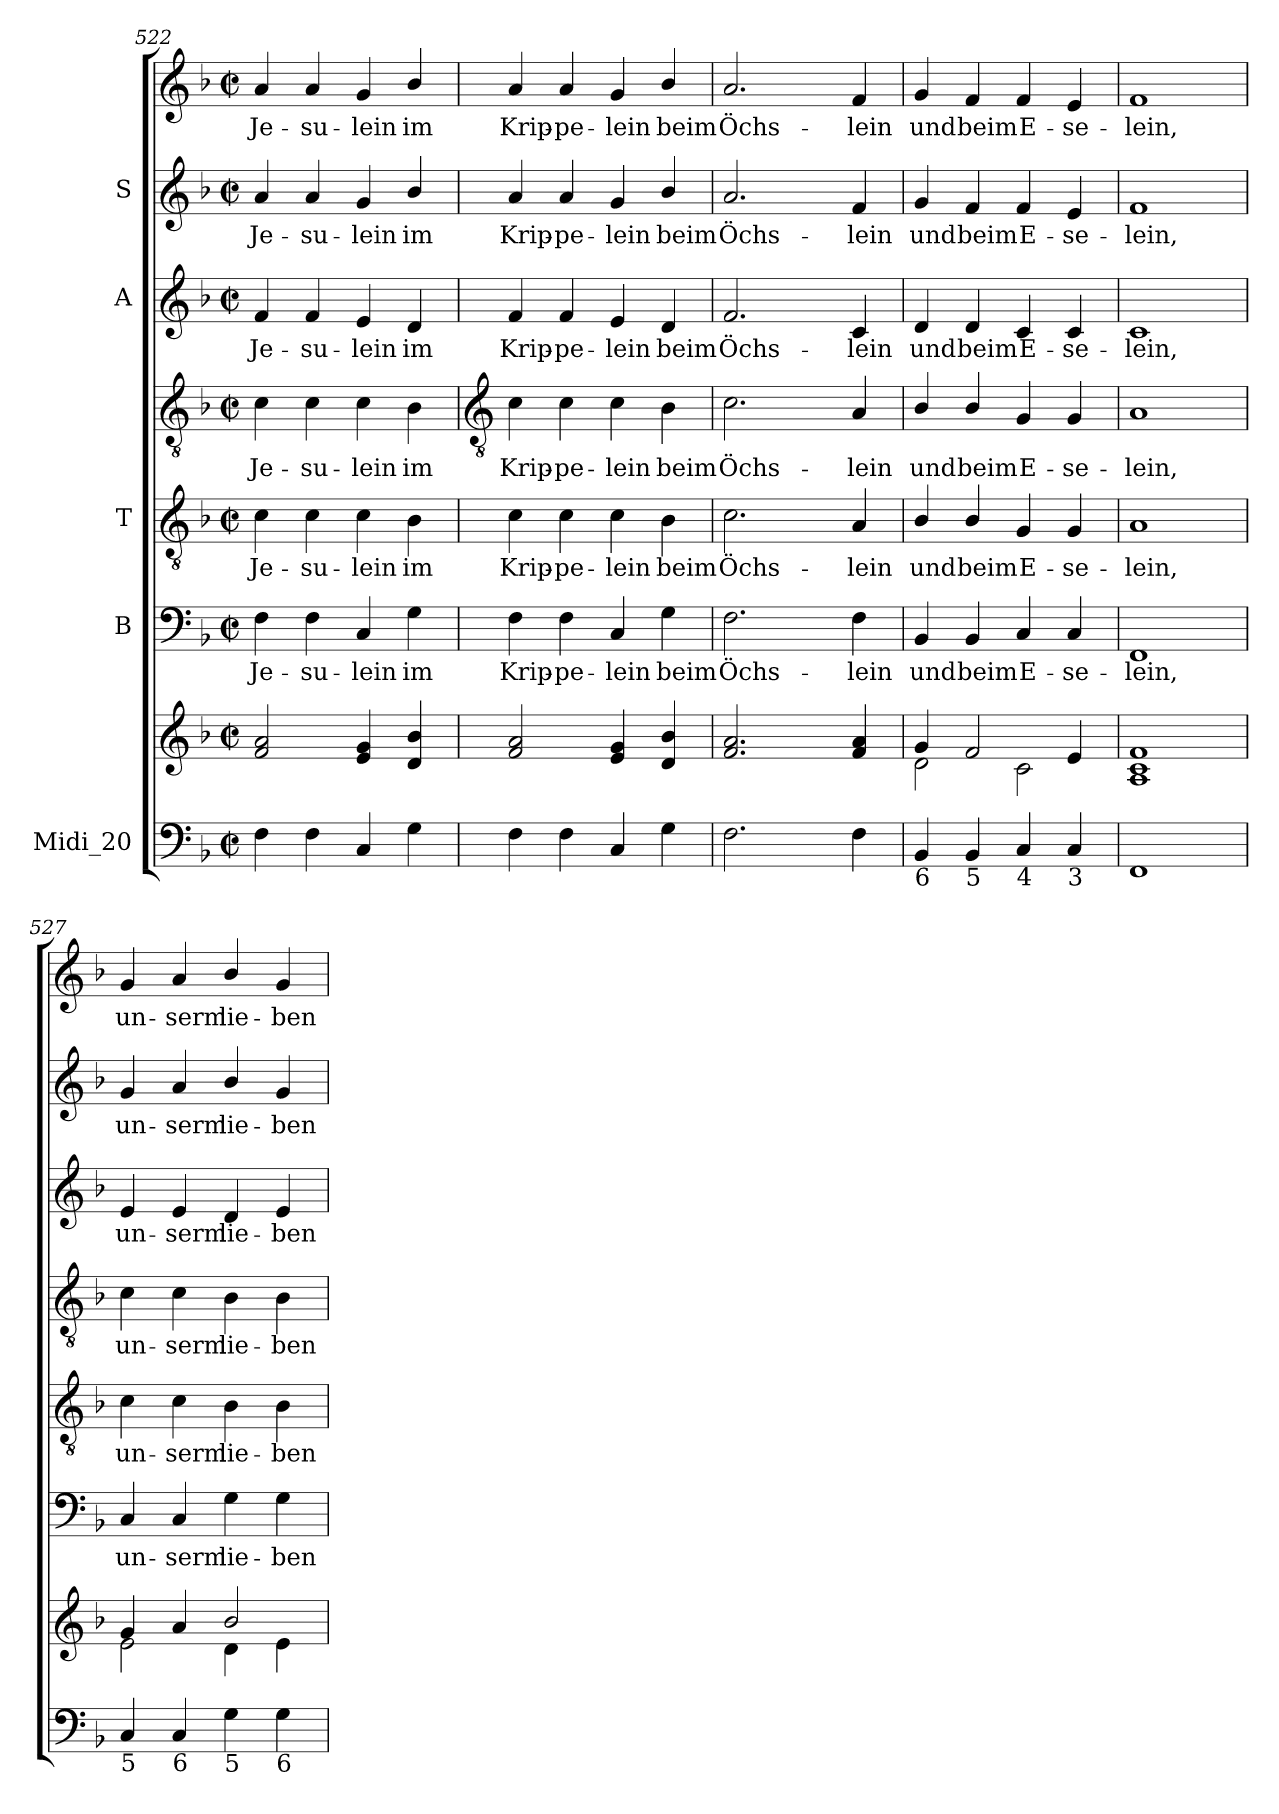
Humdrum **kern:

**kern	**kern	**kern	**text	**kern	**text	**kern	**text	**kern	**text	**kern	**text	**kern	**text
*part5	*part5	*part4	*part4	*part3	*part3	*part3	*part3	*part2	*part2	*part1	*part1	*part1	*part1
*staff8	*staff7	*staff6	*staff6	*staff5	*staff5	*staff4	*staff4	*staff3	*staff3	*staff2	*staff2	*staff1	*staff1
*I"Midi_20	*	*I"B	*	*I"T	*	*	*	*I"A	*	*I"S	*	*	*
*clefF4	*clefG2	*clefF4	*	*clefGv2	*	*clefGv2	*	*clefG2	*	*clefG2	*	*clefG2	*
*k[b-]	*k[b-]	*k[b-]	*	*k[b-]	*	*k[b-]	*	*k[b-]	*	*k[b-]	*	*k[b-]	*
*F:	*F:	*F:	*	*F:	*	*F:	*	*F:	*	*F:	*	*F:	*
*M2/2	*M2/2	*M2/2	*	*M2/2	*	*M2/2	*	*M2/2	*	*M2/2	*	*M2/2	*
*met(c|)	*met(c|)	*met(c|)	*	*met(c|)	*	*met(c|)	*	*met(c|)	*	*met(c|)	*	*met(c|)	*
=522	=522	=522	=522	=522	=522	=522	=522	=522	=522	=522	=522	=522	=522
*	*^	*	*	*	*	*	*	*	*	*	*	*	*
!	!	!	!	!LO:LY:b	!	!LO:LY:b	!	!LO:LY:b	!	!LO:LY:b	!	!LO:LY:b	!	!LO:LY:b
4F	2f 2a	2ryy	4F	Je-	4c	Je-	4c	Je-	4f	Je-	4a	Je-	4a	Je-
!	!	!	!	!LO:LY:b	!	!LO:LY:b	!	!LO:LY:b	!	!LO:LY:b	!	!LO:LY:b	!	!LO:LY:b
4F	.	.	4F	-su-	4c	-su-	4c	-su-	4f	-su-	4a	-su-	4a	-su-
!	!	!	!	!LO:LY:b	!	!LO:LY:b	!	!LO:LY:b	!	!LO:LY:b	!	!LO:LY:b	!	!LO:LY:b
4C	4e 4g	2ryy	4C	-lein	4c	-lein	4c	-lein	4e	-lein	4g	-lein	4g	-lein
!	!	!	!	!LO:LY:b	!	!LO:LY:b	!	!LO:LY:b	!	!LO:LY:b	!	!LO:LY:b	!	!LO:LY:b
4G	4d 4b-	.	4G	im	4B-	im	4B-	im	4d	im	4b-/	im	4b-/	im
!!LO:LB:g=z
=523	=523	=523	=523	=523	=523	=523	=523	=523	=523	=523	=523	=523	=523	=523
*	*	*	*	*	*	*	*clefGv2	*	*	*	*	*	*	*
!	!	!	!	!LO:LY:b	!	!LO:LY:b	!	!LO:LY:b	!	!LO:LY:b	!	!LO:LY:b	!	!LO:LY:b
4F	2f 2a	2ryy	4F	Krip-	4c	Krip-	4c	Krip-	4f	Krip-	4a	Krip-	4a	Krip-
!	!	!	!	!LO:LY:b	!	!LO:LY:b	!	!LO:LY:b	!	!LO:LY:b	!	!LO:LY:b	!	!LO:LY:b
4F	.	.	4F	-pe-	4c	-pe-	4c	-pe-	4f	-pe-	4a	-pe-	4a	-pe-
!	!	!	!	!LO:LY:b	!	!LO:LY:b	!	!LO:LY:b	!	!LO:LY:b	!	!LO:LY:b	!	!LO:LY:b
4C	4e 4g	2ryy	4C	-lein	4c	-lein	4c	-lein	4e	-lein	4g	-lein	4g	-lein
!	!	!	!	!LO:LY:b	!	!LO:LY:b	!	!LO:LY:b	!	!LO:LY:b	!	!LO:LY:b	!	!LO:LY:b
4G	4d 4b-	.	4G	beim	4B-	beim	4B-	beim	4d	beim	4b-/	beim	4b-/	beim
=524	=524	=524	=524	=524	=524	=524	=524	=524	=524	=524	=524	=524	=524	=524
!	!	!	!	!LO:LY:b	!	!LO:LY:b	!	!LO:LY:b	!	!LO:LY:b	!	!LO:LY:b	!	!LO:LY:b
2.F	2.f 2.a	2ryy	2.F	Öchs-	2.c	Öchs-	2.c	Öchs-	2.f	Öchs-	2.a	Öchs-	2.a	Öchs-
.	.	2ryy	.	.	.	.	.	.	.	.	.	.	.	.
!	!	!	!	!LO:LY:b	!	!LO:LY:b	!	!LO:LY:b	!	!LO:LY:b	!	!LO:LY:b	!	!LO:LY:b
4F	4f 4a	.	4F	-lein	4A	-lein	4A	-lein	4c	-lein	4f	-lein	4f	-lein
=525	=525	=525	=525	=525	=525	=525	=525	=525	=525	=525	=525	=525	=525	=525
!LO:TX:b:t=6	!	!	!	!	!	!	!	!	!	!	!	!	!	!
!	!	!	!	!LO:LY:b	!	!LO:LY:b	!	!LO:LY:b	!	!LO:LY:b	!	!LO:LY:b	!	!LO:LY:b
4BB-	4g	2d\	4BB-	und	4B-/	und	4B-/	und	4d	und	4g	und	4g	und
!LO:TX:b:t=5	!	!	!	!	!	!	!	!	!	!	!	!	!	!
!	!	!	!	!LO:LY:b	!	!LO:LY:b	!	!LO:LY:b	!	!LO:LY:b	!	!LO:LY:b	!	!LO:LY:b
4BB-	2f	.	4BB-	beim	4B-/	beim	4B-/	beim	4d	beim	4f	beim	4f	beim
!LO:TX:b:t=4	!	!	!	!	!	!	!	!	!	!	!	!	!	!
!	!	!	!	!LO:LY:b	!	!LO:LY:b	!	!LO:LY:b	!	!LO:LY:b	!	!LO:LY:b	!	!LO:LY:b
4C	.	2c\	4C	E-	4G	E-	4G	E-	4c	E-	4f	E-	4f	E-
!LO:TX:b:t=3	!	!	!	!	!	!	!	!	!	!	!	!	!	!
!	!	!	!	!LO:LY:b	!	!LO:LY:b	!	!LO:LY:b	!	!LO:LY:b	!	!LO:LY:b	!	!LO:LY:b
4C	4e	.	4C	-se-	4G	-se-	4G	-se-	4c	-se-	4e	-se-	4e	-se-
=526	=526	=526	=526	=526	=526	=526	=526	=526	=526	=526	=526	=526	=526	=526
!	!	!	!	!LO:LY:b	!	!LO:LY:b	!	!LO:LY:b	!	!LO:LY:b	!	!LO:LY:b	!	!LO:LY:b
1FF	1f	1A\ 1c\	1FF	-lein,	1A	-lein,	1A	-lein,	1c	-lein,	1f	-lein,	1f	-lein,
=527	=527	=527	=527	=527	=527	=527	=527	=527	=527	=527	=527	=527	=527	=527
!LO:TX:b:t=5	!	!	!	!	!	!	!	!	!	!	!	!	!	!
!	!	!	!	!LO:LY:b	!	!LO:LY:b	!	!LO:LY:b	!	!LO:LY:b	!	!LO:LY:b	!	!LO:LY:b
4C	4g	2e\	4C	un-	4c	un-	4c	un-	4e	un-	4g	un-	4g	un-
!LO:TX:b:t=6	!	!	!	!	!	!	!	!	!	!	!	!	!	!
!	!	!	!	!LO:LY:b	!	!LO:LY:b	!	!LO:LY:b	!	!LO:LY:b	!	!LO:LY:b	!	!LO:LY:b
4C	4a	.	4C	-serm	4c	-serm	4c	-serm	4e	-serm	4a	-serm	4a	-serm
!LO:TX:b:t=5	!	!	!	!	!	!	!	!	!	!	!	!	!	!
!	!	!	!	!LO:LY:b	!	!LO:LY:b	!	!LO:LY:b	!	!LO:LY:b	!	!LO:LY:b	!	!LO:LY:b
4G	2b-/	4d\	4G	lie-	4B-	lie-	4B-	lie-	4d	lie-	4b-/	lie-	4b-/	lie-
!LO:TX:b:t=6	!	!	!	!	!	!	!	!	!	!	!	!	!	!
!	!	!	!	!LO:LY:b	!	!LO:LY:b	!	!LO:LY:b	!	!LO:LY:b	!	!LO:LY:b	!	!LO:LY:b
4G	.	4e\	4G	-ben	4B-	-ben	4B-	-ben	4e	-ben	4g	-ben	4g	-ben
*	*v	*v	*	*	*	*	*	*	*	*	*	*	*	*
=	=	=	=	=	=	=	=	=	=	=	=	=	=
*-	*-	*-	*-	*-	*-	*-	*-	*-	*-	*-	*-	*-	*-
